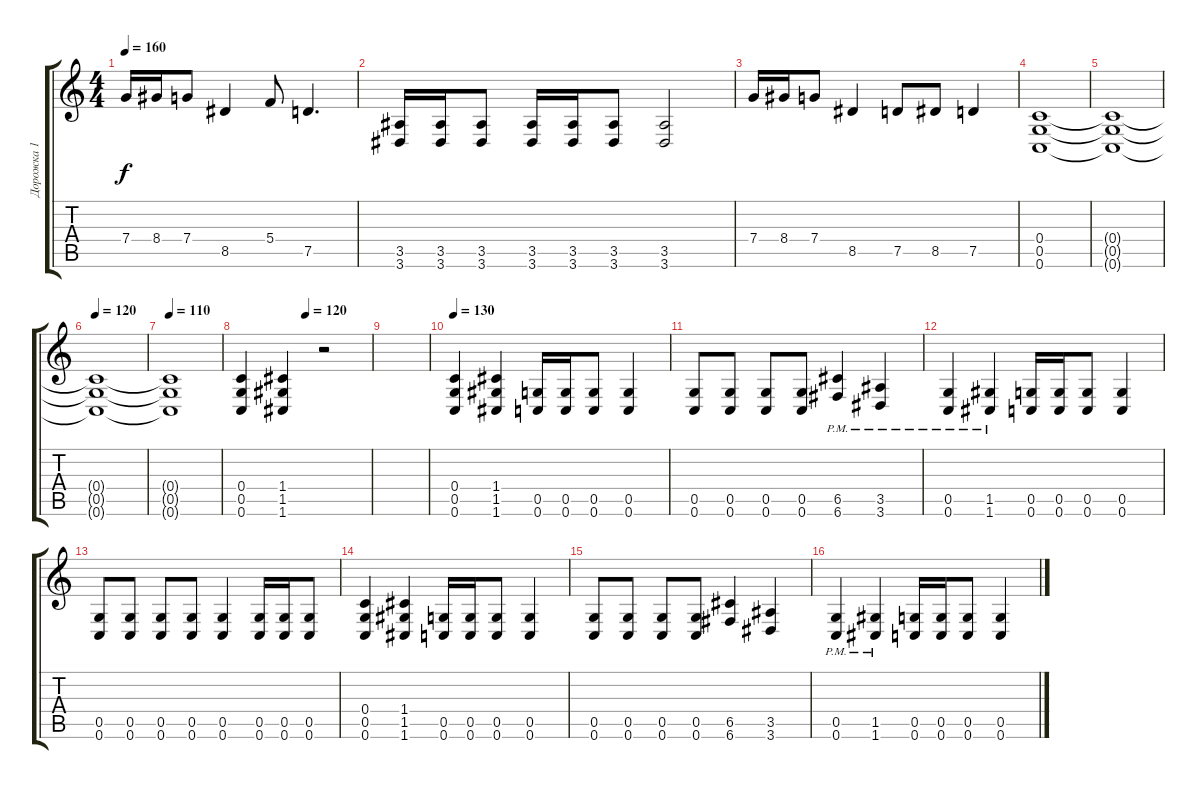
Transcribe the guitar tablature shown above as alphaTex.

\track ("Дорожка 1" "Дорожка 1") {instrument distortionguitar}
\staff {score tabs}
\tuning (D4 A3 F3 C3 G2 C2) {hide}
\ts (4 4)
\tempo 160
\clef g2
\ks c
7.4.16{dy f} 8.4.16 7.4.8 8.5.4 5.4.8 7.5.4{d} |
(3.5 3.6).16 (3.5 3.6).16 (3.5 3.6).8 (3.5 3.6).16 (3.5 3.6).16 (3.5 3.6).8 (3.5 3.6).2 |
7.4.16 8.4.16 7.4.8 8.5.4 7.5.8 8.5.8 7.5.4 |
(0.4 0.5 0.6).1 |
(0.4{t} 0.5{t} 0.6{t}).1 |
\tempo 120
(0.4{t} 0.5{t} 0.6{t}).1 |
\tempo 110
(0.4{t} 0.5{t} 0.6{t}).1 |
\tempo (120 0.5)
(0.4 0.5 0.6).4 (1.4 1.5 1.6).4 r.2 |
|
\tempo 130
(0.4 0.5 0.6).4 (1.4 1.5 1.6).4 (0.5 0.6).16 (0.5 0.6).16 (0.5 0.6).8 (0.5 0.6).4 |
(0.5 0.6).8 (0.5 0.6).8 (0.5 0.6).8 (0.5 0.6).8 (6.5{pm} 6.6{pm}).4 (3.5{pm} 3.6{pm}).4 |
(0.5{pm} 0.6{pm}).4 (1.5{pm} 1.6{pm}).4 (0.5 0.6).16 (0.5 0.6).16 (0.5 0.6).8 (0.5 0.6).4 |
(0.5 0.6).8 (0.5 0.6).8 (0.5 0.6).8 (0.5 0.6).8 (0.5 0.6).4 (0.5 0.6).16 (0.5 0.6).16 (0.5 0.6).8 |
(0.4 0.5 0.6).4 (1.4 1.5 1.6).4 (0.5 0.6).16 (0.5 0.6).16 (0.5 0.6).8 (0.5 0.6).4 |
(0.5 0.6).8 (0.5 0.6).8 (0.5 0.6).8 (0.5 0.6).8 (6.5 6.6).4 (3.5 3.6).4 |
(0.5{pm} 0.6{pm}).4 (1.5{pm} 1.6{pm}).4 (0.5 0.6).16 (0.5 0.6).16 (0.5 0.6).8 (0.5 0.6).4
